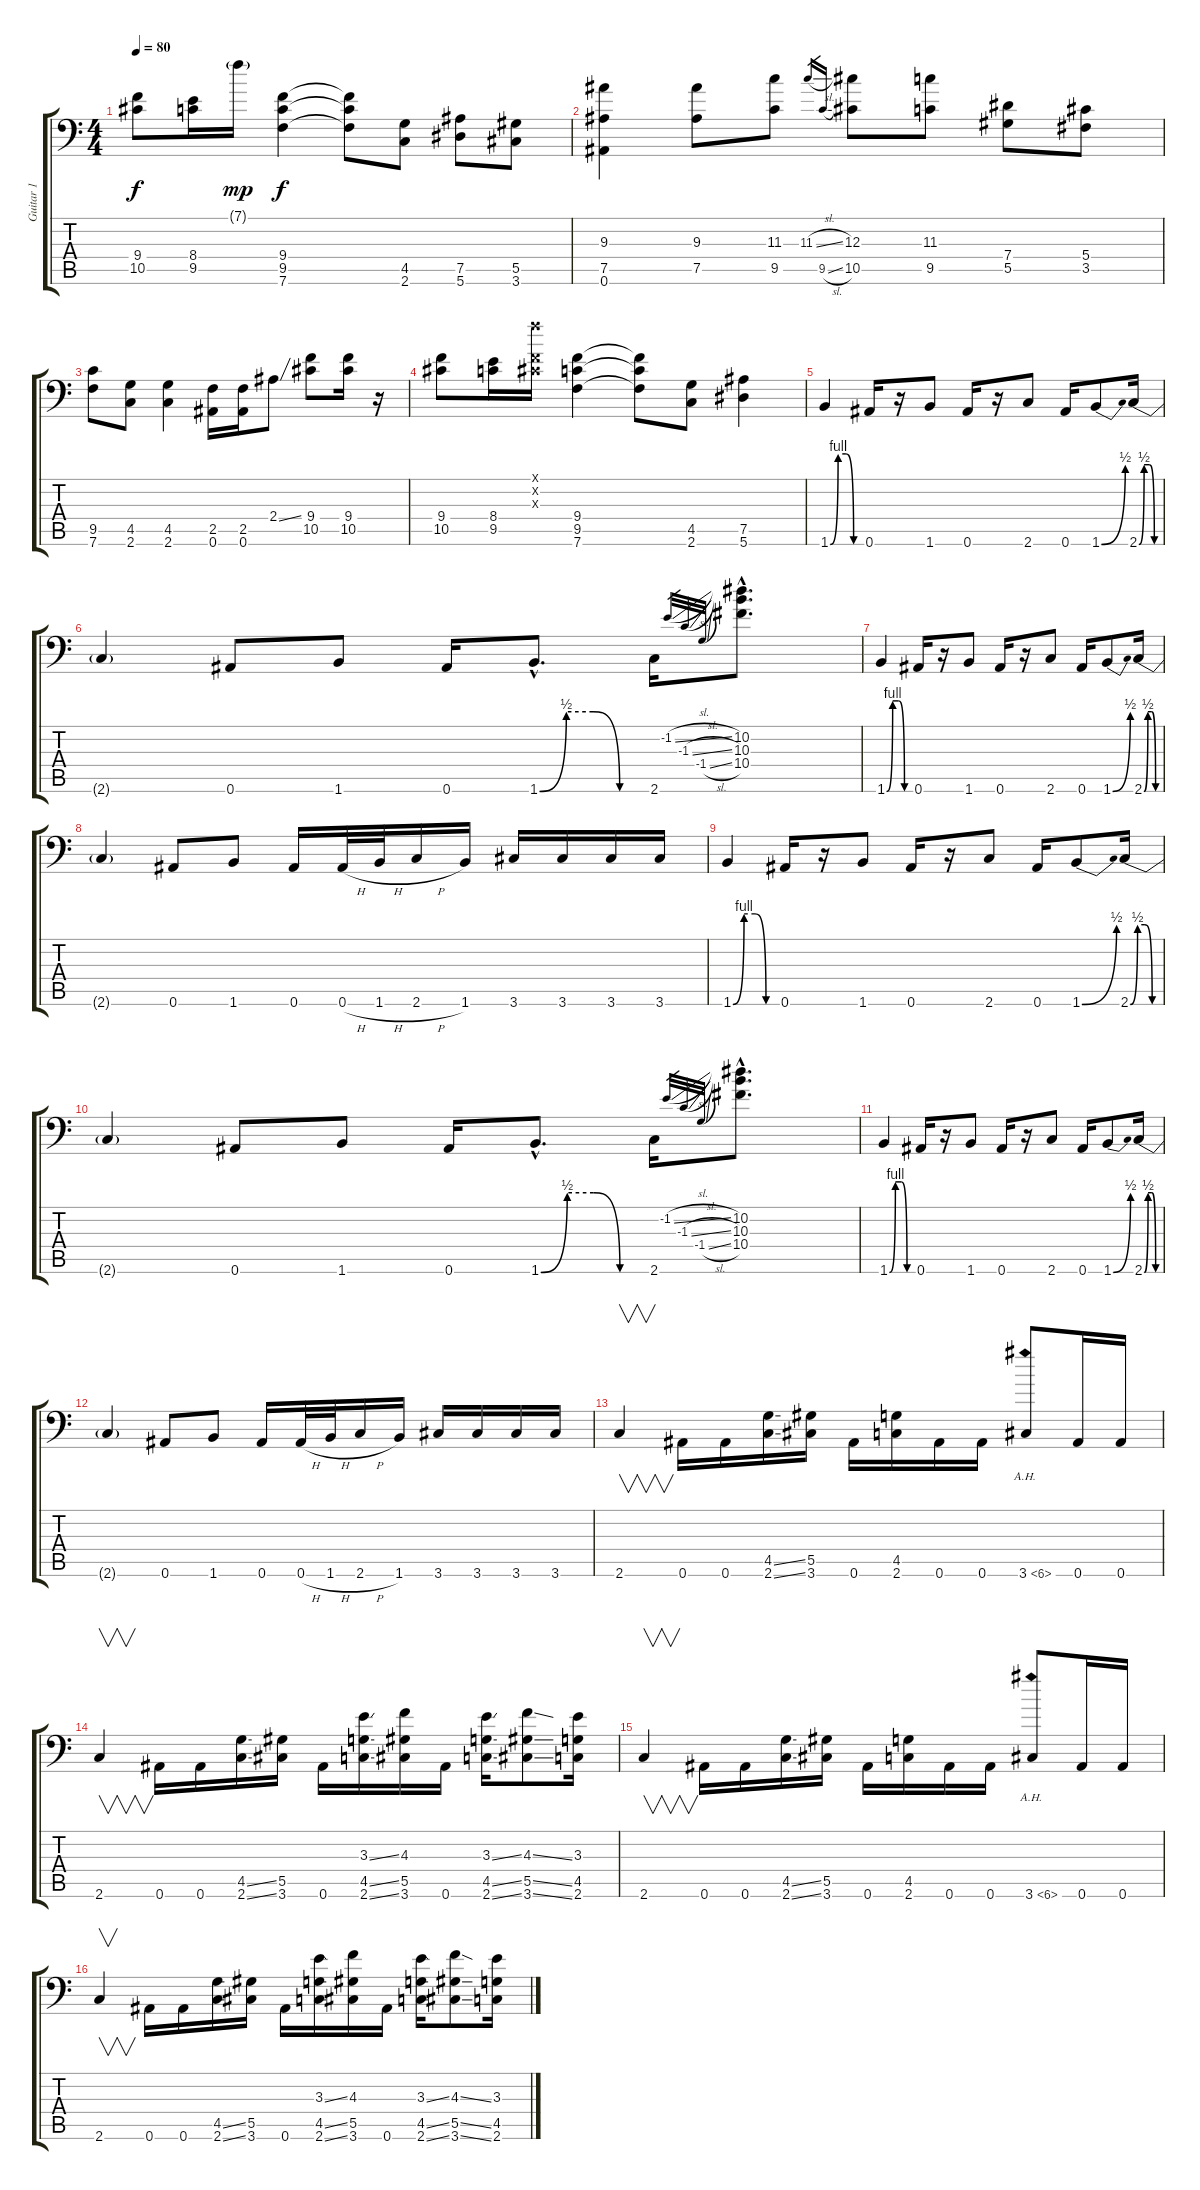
\track ("Guitar 1" "Guitar 1") {instrument distortionguitar}
\staff {score tabs}
\tuning (Bb3 F3 Db3 Ab2 Eb2 Bb1) {hide}
\ts (4 4)
\tempo 80
\clef f4
\ks c
(9.4 10.5).8{dy f} (8.4 9.5).16 7.1{g}.16{dy mp} (9.4 9.5 7.6).4{dy f} (9.4{t} 9.5{t} 7.6{t}).8 (4.5 2.6).8 (7.5 5.6).8 (5.5 3.6).8 |
(9.3 7.5 0.6).4 (9.3 7.5).8 (11.3 9.5).8 11.3{sl}.16{gr} 9.5{sl}.16{gr} (12.3 10.5).8 (11.3 9.5).8 (7.4 5.5).8 (5.4 3.5).8 |
(9.5 7.6).8 (4.5 2.6).8 (4.5 2.6).4 (2.5 0.6).16 (2.5 0.6).16 2.4{ss}.8 (9.4 10.5).8 (9.4 10.5).16 r.16 |
(9.4 10.5).8 (8.4 9.5).16 (7.1{x} 0.2{x} 0.3{x}).16 (9.4 9.5 7.6).4 (9.4{t} 9.5{t} 7.6{t}).8 (4.5 2.6).8 (7.5 5.6).4 |
1.6{be (custom 0 0 15 4 30 4 45 0 60 0)}.4 0.6.16 r.16 1.6.8 0.6.16 r.16 2.6.8 0.6.16 1.6{be (bend 0 0 60 2)}.8 2.6{be (custom 0 0 15 2 30 2 45 0 60 0)}.16 |
2.6{t}.4 0.6.8 1.6.8 0.6.16 1.6{be (custom 0 0 15 2 30 2 45 0 60 0) hac}.8{d} 2.6.16 -1.2{sl}.32{gr} -1.3{sl}.32{gr} -1.4{sl}.32{gr} (10.2{hac} 10.3{hac} 10.4{hac}).8{d} |
1.6{be (custom 0 0 15 4 30 4 45 0 60 0)}.4 0.6.16 r.16 1.6.8 0.6.16 r.16 2.6.8 0.6.16 1.6{be (bend 0 0 60 2)}.8 2.6{be (custom 0 0 15 2 30 2 45 0 60 0)}.16 |
2.6{t}.4 0.6.8 1.6.8 0.6.16 0.6{h}.32 1.6{h}.32 2.6{h}.16 1.6.16 3.6.16 3.6.16 3.6.16 3.6.16 |
1.6{be (custom 0 0 15 4 30 4 45 0 60 0)}.4 0.6.16 r.16 1.6.8 0.6.16 r.16 2.6.8 0.6.16 1.6{be (bend 0 0 60 2)}.8 2.6{be (custom 0 0 15 2 30 2 45 0 60 0)}.16 |
2.6{t}.4 0.6.8 1.6.8 0.6.16 1.6{be (custom 0 0 15 2 30 2 45 0 60 0) hac}.8{d} 2.6.16 -1.2{sl}.32{gr} -1.3{sl}.32{gr} -1.4{sl}.32{gr} (10.2{hac} 10.3{hac} 10.4{hac}).8{d} |
1.6{be (custom 0 0 15 4 30 4 45 0 60 0)}.4 0.6.16 r.16 1.6.8 0.6.16 r.16 2.6.8 0.6.16 1.6{be (bend 0 0 60 2)}.8 2.6{be (custom 0 0 15 2 30 2 45 0 60 0)}.16 |
2.6{t}.4 0.6.8 1.6.8 0.6.16 0.6{h}.32 1.6{h}.32 2.6{h}.16 1.6.16 3.6.16 3.6.16 3.6.16 3.6.16 |
2.6.4{v} 0.6.16 0.6.16 (4.5{ss} 2.6{ss}).16 (5.5 3.6).16 0.6.16 (4.5 2.6).16 0.6.16 0.6.16 3.6{ah 3}.8 0.6.16 0.6.16 |
2.6.4{v} 0.6.16 0.6.16 (4.5{ss} 2.6{ss}).16 (5.5 3.6).16 0.6.16 (3.3{ss} 4.5{ss} 2.6{ss}).16 (4.3 5.5 3.6).16 0.6.16 (3.3{ss} 4.5{ss} 2.6{ss}).16 (4.3{ss} 5.5{ss} 3.6{ss}).8 (3.3 4.5 2.6).16 |
2.6.4{v} 0.6.16 0.6.16 (4.5{ss} 2.6{ss}).16 (5.5 3.6).16 0.6.16 (4.5 2.6).16 0.6.16 0.6.16 3.6{ah 3}.8 0.6.16 0.6.16 |
2.6.4{v} 0.6.16 0.6.16 (4.5{ss} 2.6{ss}).16 (5.5 3.6).16 0.6.16 (3.3{ss} 4.5{ss} 2.6{ss}).16 (4.3 5.5 3.6).16 0.6.16 (3.3{ss} 4.5{ss} 2.6{ss}).16 (4.3{ss} 5.5{ss} 3.6{ss}).8 (3.3 4.5 2.6).16
